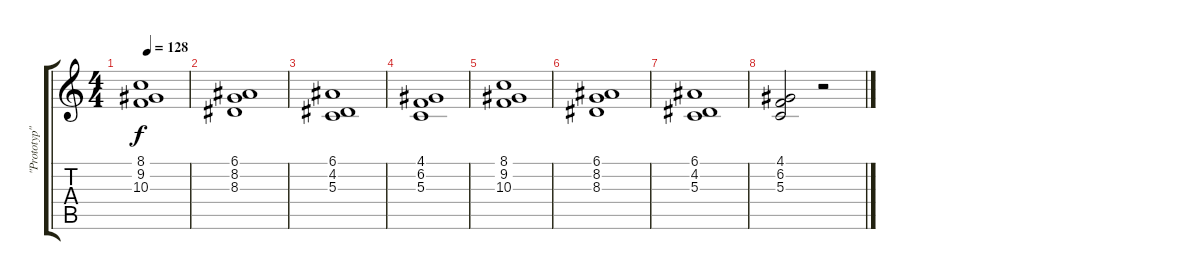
\track ("\"Prototyp\"" "\"Prototyp\"") {instrument pad8sweep}
\staff {score tabs}
\tuning (E4 B3 G3 D3 A2 E2) {hide}
\ts (4 4)
\tempo 128
\clef g2
\ks c
(8.1 9.2 10.3).1{dy f} |
(6.1 8.2 8.3).1 |
(6.1 4.2 5.3).1 |
(4.1 6.2 5.3).1 |
(8.1 9.2 10.3).1 |
(6.1 8.2 8.3).1 |
(6.1 4.2 5.3).1 |
(4.1 6.2 5.3).2 r.2
